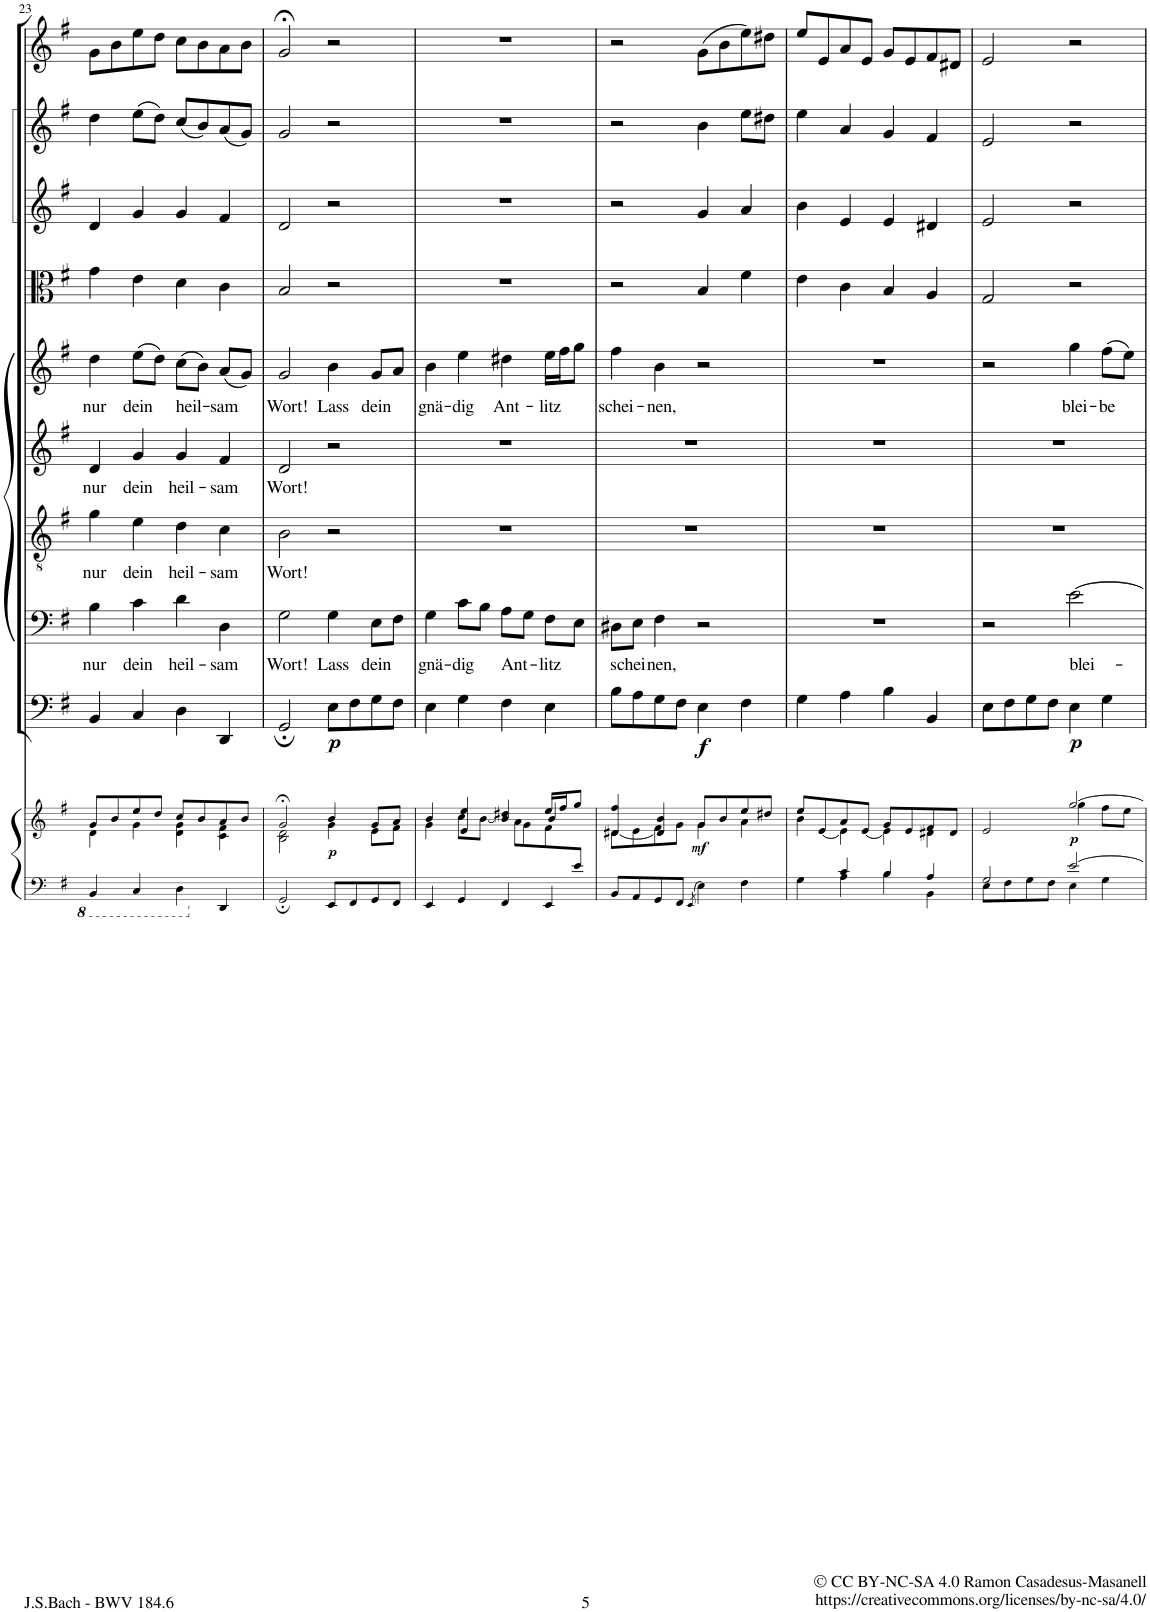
**kern	**kern	**dynam	**kern	**dynam	**kern	**text	**kern	**text	**kern	**text	**kern	**text	**kern	**kern	**kern	**kern
*part10	*part10	*part10	*part9	*part9	*part8	*part8	*part7	*part7	*part6	*part6	*part5	*part5	*part4	*part3	*part2	*part1
*staff11	*staff10	*staff10/11	*staff9	*staff9	*staff8	*staff8	*staff7	*staff7	*staff6	*staff6	*staff5	*staff5	*staff4	*staff3	*staff2	*staff1
*I"Piano reduction	*	*	*I"Continuo	*	*I"Basso	*	*I"Tenore	*	*I"Alto	*	*I"Soprano	*	*I"Viola	*I"Violino II	*I"Violino I	*I"Flauto traverso I.II.
*I'Pno	*	*	*	*	*	*	*	*	*	*	*	*	*I'Vla	*I'Vln	*I'Vln	*I'Fl
!!LO:PB:g=z
*clefF4	*clefG2	*	*clefF4	*	*clefF4	*	*clefGv2	*	*clefG2	*	*clefG2	*	*clefC3	*clefG2	*clefG2	*clefG2
*k[f#]	*k[f#]	*	*k[f#]	*	*k[f#]	*	*k[f#]	*	*k[f#]	*	*k[f#]	*	*k[f#]	*k[f#]	*k[f#]	*k[f#]
*M2/2	*M2/2	*	*M2/2	*	*M2/2	*	*M2/2	*	*M2/2	*	*M2/2	*	*M2/2	*M2/2	*M2/2	*M2/2
*met(c|)	*met(c|)	*	*met(c|)	*	*met(c|)	*	*met(c|)	*	*met(c|)	*	*met(c|)	*	*met(c|)	*met(c|)	*met(c|)	*met(c|)
=23	=23	=23	=23	=23	=23	=23	=23	=23	=23	=23	=23	=23	=23	=23	=23	=23
*	*^	*	*	*	*	*	*	*	*	*	*	*	*	*	*	*
!	!	!	!	!	!	!	!LO:LY:b	!	!LO:LY:b	!	!LO:LY:b	!	!LO:LY:b	!	!	!	!
4BBB/	8g/L	4d\	.	4BB/	.	4B\	nur	4g\	nur	4d/	nur	4dd\	nur	4g\	4d/	4dd\	8g\L
.	8b/	.	.	.	.	.	.	.	.	.	.	.	.	.	.	.	8b\
!	!	!	!	!	!	!	!LO:LY:b	!	!LO:LY:b	!	!LO:LY:b	!	!LO:LY:b	!	!	!	!
4CC/	8ee/	4g\	.	4C/	.	4c\	dein	4e\	dein	4g/	dein	(8ee\L	dein	4e\	4g/	(8ee\L	8ee\
.	8dd/J	.	.	.	.	.	.	.	.	.	.	8dd\J)	.	.	.	8dd\J)	8dd\J
!	!	!	!	!	!	!	!LO:LY:b	!	!LO:LY:b	!	!LO:LY:b	!	!LO:LY:b	!	!	!	!
4DD\	8cc/L	4d\ 4g\	.	4D\	.	4d\	heil-	4d\	heil-	4g/	heil-	(8cc\L	heil-	4d\	4g/	(8cc/L	8cc\L
.	8b/	.	.	.	.	.	.	.	.	.	.	8b\J)	.	.	.	8b/)	8b\
!	!	!	!	!	!	!	!LO:LY:b	!	!LO:LY:b	!	!LO:LY:b	!	!LO:LY:b	!	!	!	!
4DD/	8a/	4c\ 4f#\	.	4DD/	.	4D\	-sam	4c\	-sam	4f#/	-sam	(8a/L	-sam	4c\	4f#/	(8a/	8a\
.	8b/J	.	.	.	.	.	.	.	.	.	.	8g/J)	.	.	.	8g/J)	8b\J
=24	=24	=24	=24	=24	=24	=24	=24	=24	=24	=24	=24	=24	=24	=24	=24	=24	=24
!	!	!	!	!	!	!	!LO:LY:b	!	!LO:LY:b	!	!LO:LY:b	!	!LO:LY:b	!	!	!	!
2GG;/	2g;</	2B\ 2d\	.	2GG;/	.	2G\	Wort!	2B\	Wort!	2d/	Wort!	2g/	Wort!	2B/	2d/	2g/	2g;</
!	!	!	!LO:DY:b	!	!LO:DY:b	!	!LO:LY:b	!	!	!	!	!	!LO:LY:b	!	!	!	!
8EE/L	4b/	4g\	p	8E\L	p	4G\	Lass	2r	.	2r	.	4b\	Lass	2r	2r	2r	2r
8FF#/	.	.	.	8F#\	.	.	.	.	.	.	.	.	.	.	.	.	.
!	!	!	!	!	!	!	!LO:LY:b	!	!	!	!	!	!LO:LY:b	!	!	!	!
8GG/	8g/L	8e\L	.	8G\	.	8E\L	dein	.	.	.	.	8g/L	dein	.	.	.	.
8FF#/J	8a/J	8f#\J	.	8F#\J	.	8F#\J	.	.	.	.	.	8a/J	.	.	.	.	.
=25	=25	=25	=25	=25	=25	=25	=25	=25	=25	=25	=25	=25	=25	=25	=25	=25	=25
*^	*	*^	*	*	*	*	*	*	*	*	*	*	*	*	*	*	*
!	!	!	!	!	!	!	!	!	!LO:LY:b	!	!	!	!	!	!LO:LY:b	!	!	!	!
2..ryy	4EE/	4b/	4g\	2ryy	.	4E\	.	4G\	gnä-	1r	.	1r	.	4b\	gnä-	1r	1r	1r	1r
!	!	!	!	!	!	!	!	!	!LO:LY:b	!	!	!	!	!	!LO:LY:b	!	!	!	!
.	4GG/	4e/ 4ee/	8cc\L	.	.	4G\	.	8c\L	-dig	.	.	.	.	4ee\	-dig	.	.	.	.
.	.	.	[8b\J	.	.	.	.	8B\J	.	.	.	.	.	.	.	.	.	.	.
!	!	!	!	!	!	!	!	!	!LO:LY:b	!	!	!	!	!	!LO:LY:b	!	!	!	!
.	4FF#/	4b/] 4dd#X/	8a\L	4ryy	.	4F#\	.	8A\L	Ant-	.	.	.	.	4dd#X\	Ant-	.	.	.	.
.	.	.	8g\	.	.	.	.	8G\J	.	.	.	.	.	.	.	.	.	.	.
!	!	!	!	!	!	!	!	!	!LO:LY:b	!	!	!	!	!	!LO:LY:b	!	!	!	!
.	4EE/	16ee/LL	8f#\	4b/	.	4E\	.	8F#\L	-litz	.	.	.	.	16ee\LL	-litz	.	.	.	.
.	.	16ff#/J	.	.	.	.	.	.	.	.	.	.	.	16ff#\J	.	.	.	.	.
8e/J	.	8gg/J	8ryy	.	.	.	.	8E\J	.	.	.	.	.	8gg\J	.	.	.	.	.
*v	*v	*	*	*	*	*	*	*	*	*	*	*	*	*	*	*	*	*	*
*	*	*v	*v	*	*	*	*	*	*	*	*	*	*	*	*	*	*	*
=26	=26	=26	=26	=26	=26	=26	=26	=26	=26	=26	=26	=26	=26	=26	=26	=26	=26
!	!	!	!	!	!	!	!LO:LY:b	!	!	!	!	!	!LO:LY:b	!	!	!	!
8BB/L	[<4d#X/ 4ff#/	8d#\L	.	8B\L	.	8D#X\L	schei-	1r	.	1r	.	4ff#\	schei-	2r	2r	2r	2r
8AA/	.	8e\	.	8A\	.	8E\J	.	.	.	.	.	.	.	.	.	.	.
!	!	!	!	!	!	!	!LO:LY:b	!	!	!	!	!	!LO:LY:b	!	!	!	!
8GG/	4d#/] 4b/	8f#\	.	8G\	.	4F#\	-nen,	.	.	.	.	4b\	-nen,	.	.	.	.
8FF#/J	.	8g\J	.	8F#\J	.	.	.	.	.	.	.	.	.	.	.	.	.
8qEE/	.	.	.	.	.	.	.	.	.	.	.	.	.	.	.	.	.
!	!	!	!LO:DY:b	!	!LO:DY:b	!	!	!	!	!	!	!	!	!	!	!	!
4E\	8g/L	4g\	mf	4E\	f	2r	.	.	.	.	.	2r	.	4B/	4g/	4b\	(8g\L
.	8b/	.	.	.	.	.	.	.	.	.	.	.	.	.	.	.	8b\
4F#\	8ee/	4a\	.	4F#\	.	.	.	.	.	.	.	.	.	4f#\	4a/	8ee\L	8ee\)
.	8dd#X/J	.	.	.	.	.	.	.	.	.	.	.	.	.	.	8dd#X\J	8dd#X\J
=27	=27	=27	=27	=27	=27	=27	=27	=27	=27	=27	=27	=27	=27	=27	=27	=27	=27
*^	*	*	*	*	*	*	*	*	*	*	*	*	*	*	*	*	*
4ryy	4G\	8ee/L	4b\	.	4G\	.	1r	.	1r	.	1r	.	1r	.	4e\	4b\	4ee\	8ee/L
.	.	[<8e/	.	.	.	.	.	.	.	.	.	.	.	.	.	.	.	8e/
4c/	4A\	8a/	4e\]	.	4A\	.	.	.	.	.	.	.	.	.	4c\	4e/	4a/	8a/
.	.	[<8e/J	.	.	.	.	.	.	.	.	.	.	.	.	.	.	.	8e/J
4B/	4B\	8g/L	4e\]	.	4B\	.	.	.	.	.	.	.	.	.	4B/	4e/	4g/	8g/L
.	.	8e/	.	.	.	.	.	.	.	.	.	.	.	.	.	.	.	8e/
4A/	4BB\	8f#/	4d#X\	.	4BB/	.	.	.	.	.	.	.	.	.	4A/	4d#X/	4f#/	8f#/
.	.	8d#/J	.	.	.	.	.	.	.	.	.	.	.	.	.	.	.	8d#X/J
=28	=28	=28	=28	=28	=28	=28	=28	=28	=28	=28	=28	=28	=28	=28	=28	=28	=28	=28
2G/	8E\L	2e/	2ryy	.	8E\L	.	2r	.	1r	.	1r	.	2r	.	2G/	2e/	2e/	2e/
.	8F#\	.	.	.	8F#\	.	.	.	.	.	.	.	.	.	.	.	.	.
.	8G\	.	.	.	8G\	.	.	.	.	.	.	.	.	.	.	.	.	.
.	8F#\J	.	.	.	8F#\J	.	.	.	.	.	.	.	.	.	.	.	.	.
!	!	!	!	!LO:DY:b	!	!LO:DY:b	!	!LO:LY:b	!	!	!	!	!	!LO:LY:b	!	!	!	!
[2e/	4E\	[2gg/	4gg\	p	4E\	p	[2e\	blei-	.	.	.	.	4gg\	blei-	2r	2r	2r	2r
!	!	!	!	!	!	!	!	!	!	!	!	!	!	!LO:LY:b	!	!	!	!
.	4G\	.	8ff#\L	.	4G\	.	.	.	.	.	.	.	(8ff#\L	-be	.	.	.	.
.	.	.	8ee\J	.	.	.	.	.	.	.	.	.	8ee\J)	.	.	.	.	.
*v	*v	*	*	*	*	*	*	*	*	*	*	*	*	*	*	*	*	*
*	*v	*v	*	*	*	*	*	*	*	*	*	*	*	*	*	*	*
=	=	=	=	=	=	=	=	=	=	=	=	=	=	=	=	=
*-	*-	*-	*-	*-	*-	*-	*-	*-	*-	*-	*-	*-	*-	*-	*-	*-
